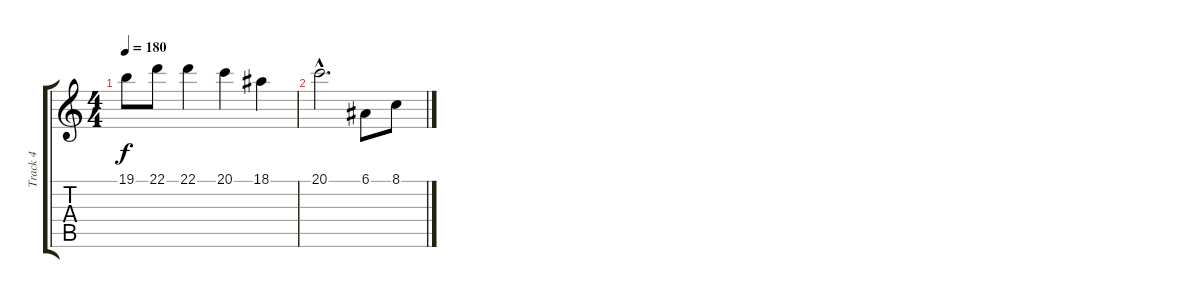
\track ("Track 4" "Track 4") {instrument stringensemble1}
\staff {score tabs}
\tuning (E4 B3 G3 D3 A2 E2) {hide}
\ts (4 4)
\tempo 180
\clef g2
\ks c
19.1{t}.8{dy f} 22.1.8 22.1.4 20.1.4 18.1.4 |
20.1{hac}.2{d} 6.1.8{instrument orchestrahit} 8.1.8
